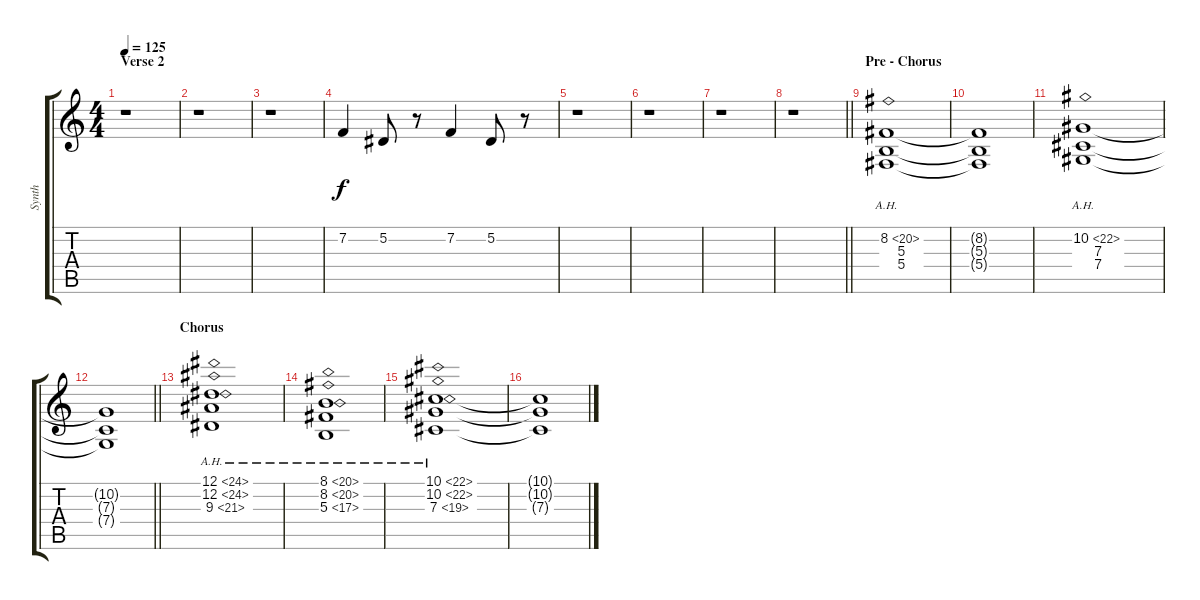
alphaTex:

\track ("Synth" "Synth") {instrument stringensemble1}
\staff {score tabs}
\tuning (Eb4 Bb3 Gb3 Db3 Ab2 Eb2) {hide}
\ts (4 4)
\section ("" "Verse 2")
\tempo 125
\clef g2
\ks c
r.1{dy f} |
r.1 |
r.1 |
7.2.4 5.2.8 r.8 7.2.4 5.2.8 r.8 |
r.1 |
r.1 |
r.1 |
\barLineRight lightlight
r.1 |
\section ("" "Pre - Chorus")
(8.2{ah 12} 5.3 5.4).1{volume 10} |
(8.2{t} 5.3{t} 5.4{t}).1 |
(10.2{ah 12} 7.3 7.4).1 |
\barLineRight lightlight
(10.2{t} 7.3{t} 7.4{t}).1 |
\section ("" "Chorus")
(12.1{ah 12} 12.2{ah 12} 9.3{ah 12}).1{volume 8} |
(8.1{ah 12} 8.2{ah 12} 5.3{ah 12}).1 |
(10.1{ah 12} 10.2{ah 12} 7.3{ah 12}).1 |
(10.1{t} 10.2{t} 7.3{t}).1
